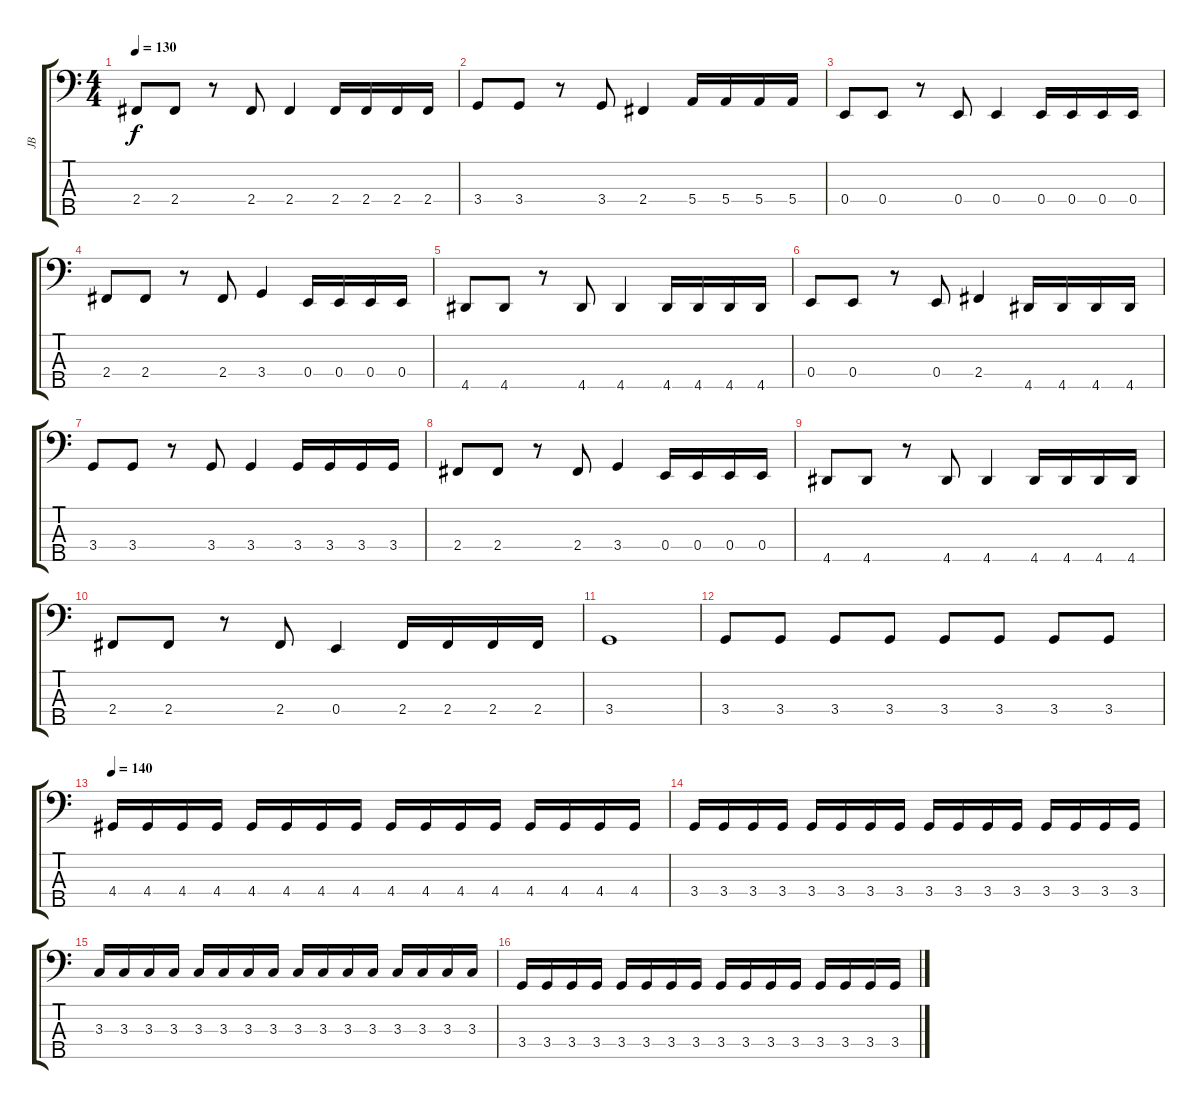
\track ("JB" "JB") {instrument electricbasspick}
\staff {score tabs}
\tuning (G2 D2 A1 E1 B0) {hide}
\ts (4 4)
\tempo 130
\clef f4
\ks c
2.4.8{dy f} 2.4.8 r.8 2.4.8 2.4.4 2.4.16 2.4.16 2.4.16 2.4.16 |
3.4.8 3.4.8 r.8 3.4.8 2.4.4 5.4.16 5.4.16 5.4.16 5.4.16 |
0.4.8 0.4.8 r.8 0.4.8 0.4.4 0.4.16 0.4.16 0.4.16 0.4.16 |
2.4.8 2.4.8 r.8 2.4.8 3.4.4 0.4.16 0.4.16 0.4.16 0.4.16 |
4.5.8 4.5.8 r.8 4.5.8 4.5.4 4.5.16 4.5.16 4.5.16 4.5.16 |
0.4.8 0.4.8 r.8 0.4.8 2.4.4 4.5.16 4.5.16 4.5.16 4.5.16 |
3.4.8 3.4.8 r.8 3.4.8 3.4.4 3.4.16 3.4.16 3.4.16 3.4.16 |
2.4.8 2.4.8 r.8 2.4.8 3.4.4 0.4.16 0.4.16 0.4.16 0.4.16 |
4.5.8 4.5.8 r.8 4.5.8 4.5.4 4.5.16 4.5.16 4.5.16 4.5.16 |
2.4.8 2.4.8 r.8 2.4.8 0.4.4 2.4.16 2.4.16 2.4.16 2.4.16 |
3.4.1 |
3.4.8 3.4.8 3.4.8 3.4.8 3.4.8 3.4.8 3.4.8 3.4.8 |
\tempo 140
4.4.16 4.4.16 4.4.16 4.4.16 4.4.16 4.4.16 4.4.16 4.4.16 4.4.16 4.4.16 4.4.16 4.4.16 4.4.16 4.4.16 4.4.16 4.4.16 |
3.4.16 3.4.16 3.4.16 3.4.16 3.4.16 3.4.16 3.4.16 3.4.16 3.4.16 3.4.16 3.4.16 3.4.16 3.4.16 3.4.16 3.4.16 3.4.16 |
3.3.16 3.3.16 3.3.16 3.3.16 3.3.16 3.3.16 3.3.16 3.3.16 3.3.16 3.3.16 3.3.16 3.3.16 3.3.16 3.3.16 3.3.16 3.3.16 |
3.4.16 3.4.16 3.4.16 3.4.16 3.4.16 3.4.16 3.4.16 3.4.16 3.4.16 3.4.16 3.4.16 3.4.16 3.4.16 3.4.16 3.4.16 3.4.16
